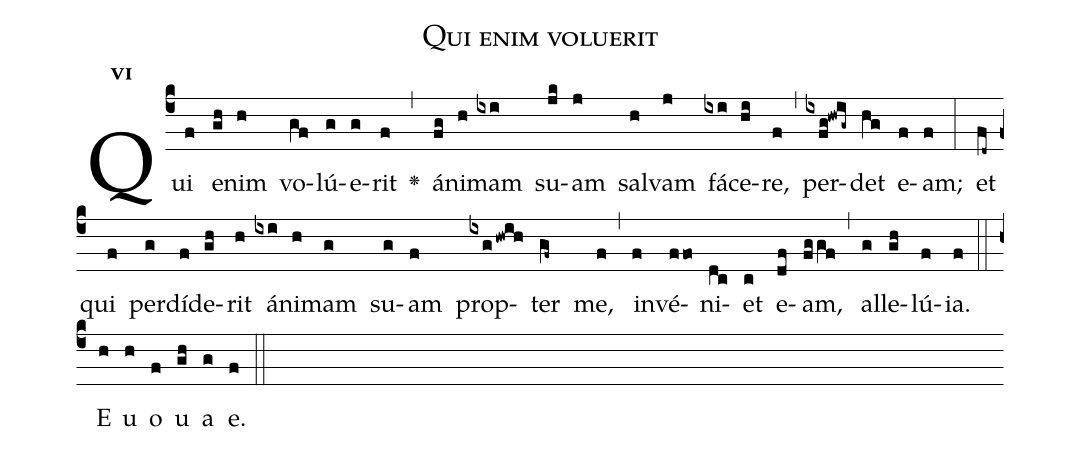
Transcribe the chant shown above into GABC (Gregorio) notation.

name:Qui enim voluerit;
office-part:Antiphona;
mode:6;
%%
initial-style: 1;
name: Qui enim voluerit;
book: Antiphonae & Responsoria/Tomus IV, p. 76;
occasion: Dominica XXII per Annum;
office-part: Vesperae Ant Ma;
annotation: 6f;
centering-scheme: english;
font: OFLSortsMillGoudy;
height: 11;
width: 4.5;
%%
(c4)Qui(f) e(gh)nim(h) vo(gf)lú(g)e(g)rit(f) <v>\greheightstar</v>(,) á(fg)ni(h)mam(ixi) su(jk)am(j) sal(h)vam(j) fá(ixi)ce(hi)re,(f) (,) per(ixfg!hwig~)det(hg) e(f)am;(f) (:) et(fd~) qui(f) per(g)dí(f)de(gh)rit(h) á(ixi)ni(h)mam(g) su(g)am(f) prop(ixghwih)ter(gf~) me,(f) (,) in(f)vé(ffo)ni(dc)et(c) e(df)am,(fggf) (,) al(g)le(gh)lú(f)ia.(f) (::) E(h) u(h) o(f) u(gh) a(g) e.(f) (::)
